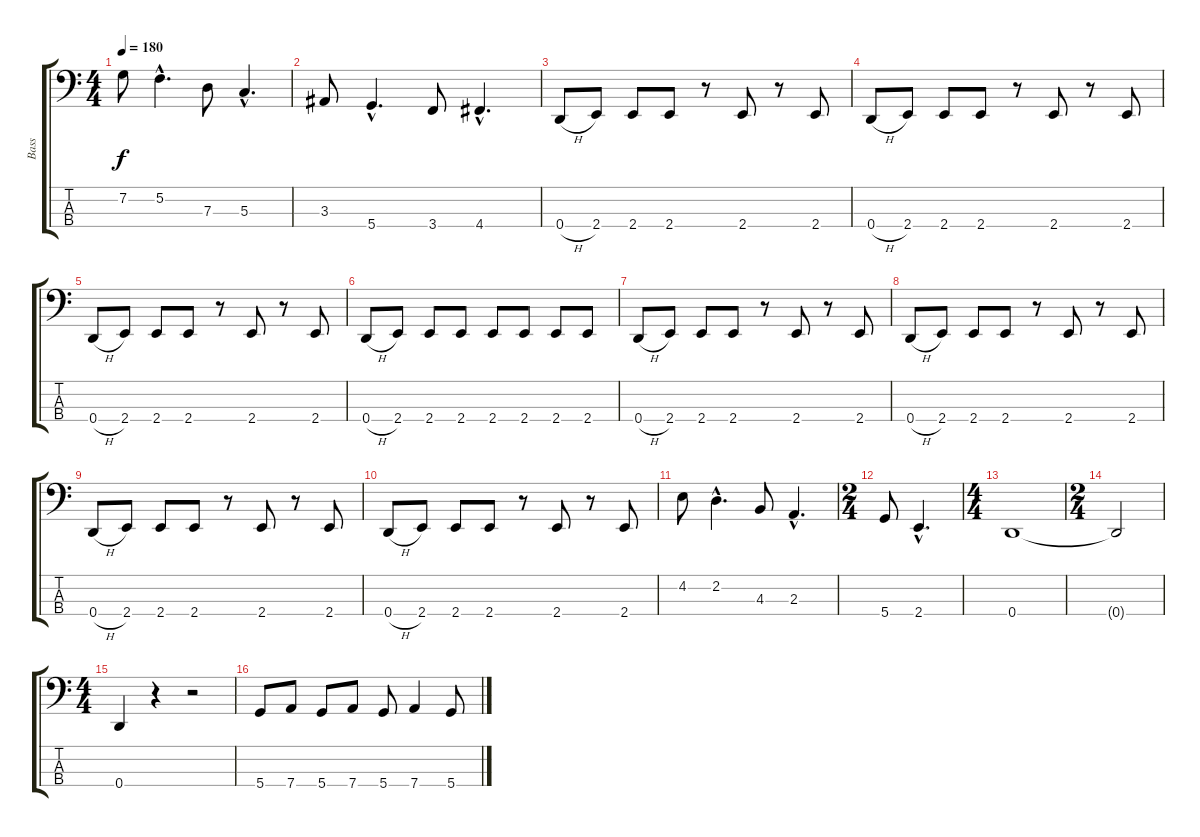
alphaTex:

\track ("Bass" "Bass") {instrument acousticbass}
\staff {score tabs}
\tuning (F2 C2 G1 D1) {hide}
\ts (4 4)
\tempo 180
\clef f4
\ks c
7.2.8{dy f} 5.2{hac}.4{d} 7.3.8 5.3{hac}.4{d} |
3.3.8 5.4{hac}.4{d} 3.4.8 4.4{hac}.4{d} |
0.4{h}.8 2.4.8 2.4.8 2.4.8 r.8 2.4.8 r.8 2.4.8 |
0.4{h}.8 2.4.8 2.4.8 2.4.8 r.8 2.4.8 r.8 2.4.8 |
0.4{h}.8 2.4.8 2.4.8 2.4.8 r.8 2.4.8 r.8 2.4.8 |
0.4{h}.8 2.4.8 2.4.8 2.4.8 2.4.8 2.4.8 2.4.8 2.4.8 |
0.4{h}.8 2.4.8 2.4.8 2.4.8 r.8 2.4.8 r.8 2.4.8 |
0.4{h}.8 2.4.8 2.4.8 2.4.8 r.8 2.4.8 r.8 2.4.8 |
0.4{h}.8 2.4.8 2.4.8 2.4.8 r.8 2.4.8 r.8 2.4.8 |
0.4{h}.8 2.4.8 2.4.8 2.4.8 r.8 2.4.8 r.8 2.4.8 |
4.2.8 2.2{hac}.4{d} 4.3.8 2.3{hac}.4{d} |
\ts (2 4)
5.4.8 2.4{hac}.4{d} |
\ts (4 4)
0.4.1 |
\ts (2 4)
0.4{t}.2 |
\ts (4 4)
0.4.4 r.4 r.2 |
5.4.8 7.4.8 5.4.8 7.4.8 5.4.8 7.4.4 5.4.8
